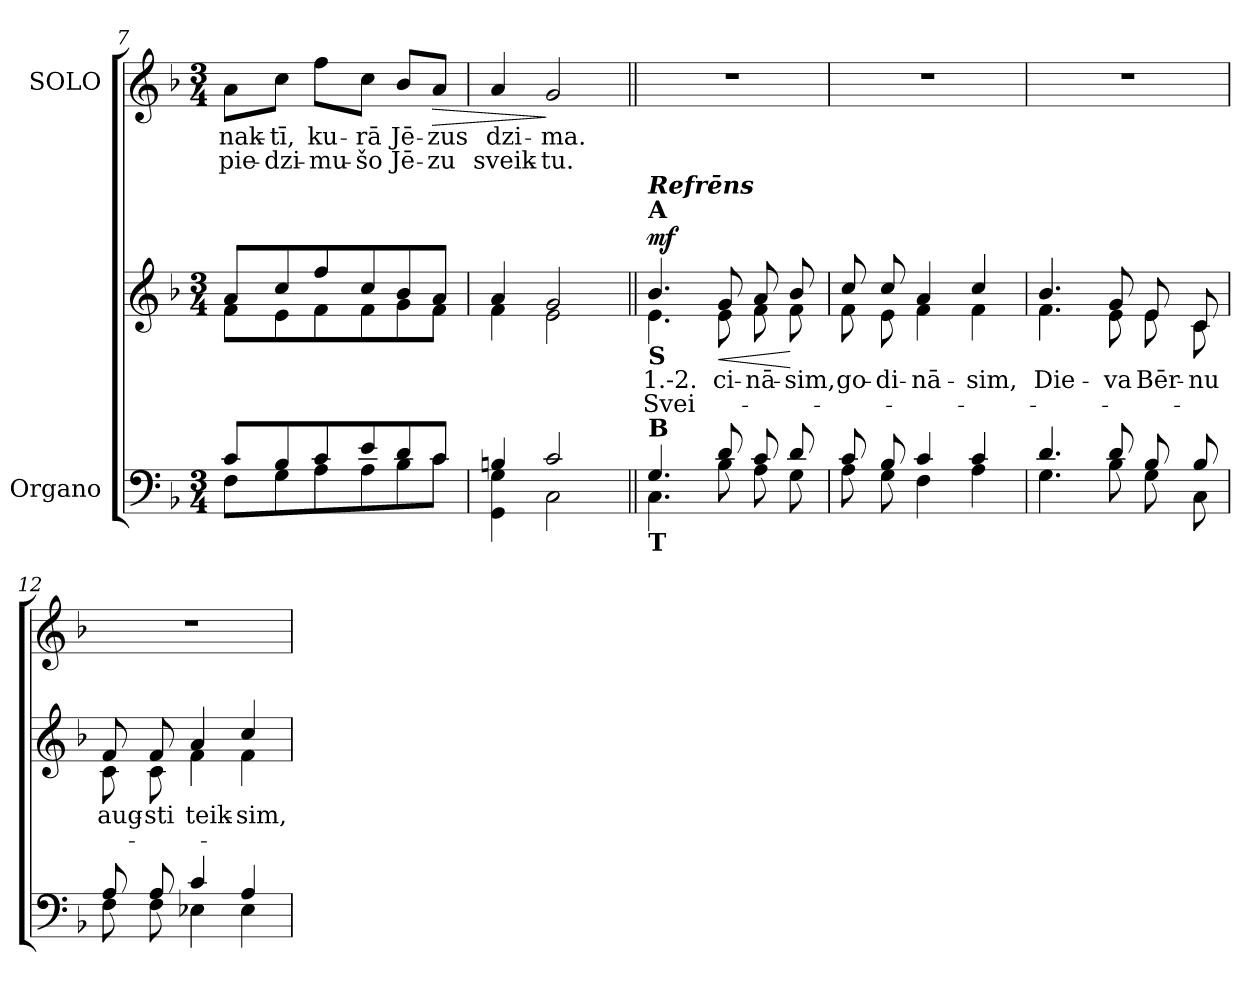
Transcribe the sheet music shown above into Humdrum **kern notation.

**kern	**kern	**text	**text	**dynam	**kern	**text	**text	**dynam
*part2	*part2	*part2	*part2	*part2	*part1	*part1	*part1	*part1
*staff3	*staff2	*staff2	*staff2	*staff2/3	*staff1	*staff1	*staff1	*staff1
*I"Organo	*	*	*	*	*I"SOLO	*	*	*
*clefF4	*clefG2	*	*	*	*clefG2	*	*	*
*k[b-]	*k[b-]	*	*	*	*k[b-]	*	*	*
*F:	*F:	*	*	*	*F:	*	*	*
*M3/4	*M3/4	*	*	*	*M3/4	*	*	*
=7	=7	=7	=7	=7	=7	=7	=7	=7
*^	*^	*	*	*	*	*	*	*
!	!	!	!	!	!	!	!	!LO:LY:b:color=#000000	!LO:LY:b:color=#000000	!
8ci/L	8Fi\L	8ai/L	8fi\L	.	.	.	8ai\L	nak-	pie-	.
!	!	!	!	!	!	!	!	!LO:LY:b:color=#000000	!LO:LY:b:color=#000000	!
8B-i/	8Gi\	8cci/	8ei\	.	.	.	8cci\J	-tī,	-dzi-	.
!	!	!	!	!	!	!	!	!LO:LY:b:color=#000000	!LO:LY:b:color=#000000	!
8ci/	8Ai\	8ffi/	8fi\	.	.	.	8ffi\L	ku-	-mu-	.
!	!	!	!	!	!	!	!	!LO:LY:b:color=#000000	!LO:LY:b:color=#000000	!
8ei/	8Ai\	8cci/	8fi\	.	.	.	8cci\J	-rā	-šo	.
!	!	!	!	!	!	!	!	!LO:LY:b:color=#000000	!LO:LY:b:color=#000000	!
8di/	8B-i\	8b-i/	8gi\	.	.	.	8b-i/L	Jē-	Jē-	.
!	!	!	!	!	!	!	!	!LO:LY:b:color=#000000	!LO:LY:b:color=#000000	!LO:HP:b
8ci/J	8ci\J	8ai/J	8fi\J	.	.	.	8ai/J	-zus	-zu	>
=8	=8	=8	=8	=8	=8	=8	=8	=8	=8	=8
!	!	!	!	!	!	!	!	!LO:LY:b:color=#000000	!LO:LY:b:color=#000000	!
4Bni/	4GGi\ 4Gi	4ai/	4fi\	.	.	.	4ai/	dzi-	sveik-	.
!	!	!	!	!	!	!	!	!LO:LY:b:color=#000000	!LO:LY:b:color=#000000	!
2ci/	2Ci\	2gi/	2ei\	.	.	.	2gi/	-ma.	-tu.	]
!!LO:LB:g=z
=9||	=9||	=9||	=9||	=9||	=9||	=9||	=9||	=9||	=9||	=9||
!	!	!LO:TX:b:B:t=S	!	!	!	!	!	!	!	!
!	!	!LO:TX:B:t=A	!	!	!	!	!	!	!	!
!	!	!LO:TX:a:Bi:t=Refrēns	!	!	!	!	!	!	!	!
!LO:TX:b:B:t=T	!	!	!	!	!	!	!	!	!	!
!LO:TX:B:t=B	!	!	!	!	!	!	!	!	!	!
!	!	!	!	!LO:LY:b:color=#000000	!LO:LY:b:color=#000000	!	!LO:N:vis=1	!	!	!
4.Gi/	4.Ci\	4.b-i/	4.ei\	1.-2.	Svei-	mf	2.r	.	.	.
!	!	!	!	!LO:LY:b:color=#000000	!	!LO:HP:b	!	!	!	!
8di/	8B-i\	8gi/	8ei\	-ci-	.	<	.	.	.	.
!	!	!	!	!LO:LY:b:color=#000000	!	!	!	!	!	!
8ci/	8Ai\	8ai/	8fi\	-nā-	.	.	.	.	.	.
!	!	!	!	!LO:LY:b:color=#000000	!	!	!	!	!	!
8di/	8Gi\	8b-i/	8fi\	-sim,	.	[	.	.	.	.
=10	=10	=10	=10	=10	=10	=10	=10	=10	=10	=10
!	!	!	!	!LO:LY:b:color=#000000	!	!	!LO:N:vis=1	!	!	!
8ci/	8Ai\	8cci/	8fi\	go-	.	.	2.r	.	.	.
!	!	!	!	!LO:LY:b:color=#000000	!	!	!	!	!	!
8B-i/	8Gi\	8cci/	8ei\	-di-	.	.	.	.	.	.
!	!	!	!	!LO:LY:b:color=#000000	!	!	!	!	!	!
4ci/	4Fi\	4ai/	4fi\	-nā-	.	.	.	.	.	.
!	!	!	!	!LO:LY:b:color=#000000	!	!	!	!	!	!
4ci/	4Ai\	4cci/	4fi\	-sim,	.	.	.	.	.	.
=11	=11	=11	=11	=11	=11	=11	=11	=11	=11	=11
!	!	!	!	!LO:LY:b:color=#000000	!	!	!LO:N:vis=1	!	!	!
4.di/	4.Gi\	4.b-i/	4.fi\	Die-	.	.	2.r	.	.	.
!	!	!	!	!LO:LY:b:color=#000000	!	!	!	!	!	!
8di/	8B-i\	8gi/	8ei\	-va	.	.	.	.	.	.
!	!	!	!	!LO:LY:b:color=#000000	!	!	!	!	!	!
8B-i/	8Gi\	8ei/	8ei\	Bēr-	.	.	.	.	.	.
!	!	!	!	!LO:LY:b:color=#000000	!	!	!	!	!	!
8B-i/	8Ci\	8ci/	8ci\	-nu	.	.	.	.	.	.
=12	=12	=12	=12	=12	=12	=12	=12	=12	=12	=12
!	!	!	!	!LO:LY:b:color=#000000	!	!	!LO:N:vis=1	!	!	!
8Ai/	8Fi\	8fi/	8ci\	aug-	.	.	2.r	.	.	.
!	!	!	!	!LO:LY:b:color=#000000	!	!	!	!	!	!
8Ai/	8Fi\	8fi/	8ci\	-sti	.	.	.	.	.	.
!	!	!	!	!LO:LY:b:color=#000000	!	!	!	!	!	!
4ci/	4E-Xi\	4ai/	4fi\	teik-	.	.	.	.	.	.
!	!	!	!	!LO:LY:b:color=#000000	!	!	!	!	!	!
4Ai/	4E-i\	4cci/	4fi\	-sim,	.	.	.	.	.	.
*v	*v	*	*	*	*	*	*	*	*	*
*	*v	*v	*	*	*	*	*	*	*
=	=	=	=	=	=	=	=	=
*-	*-	*-	*-	*-	*-	*-	*-	*-
